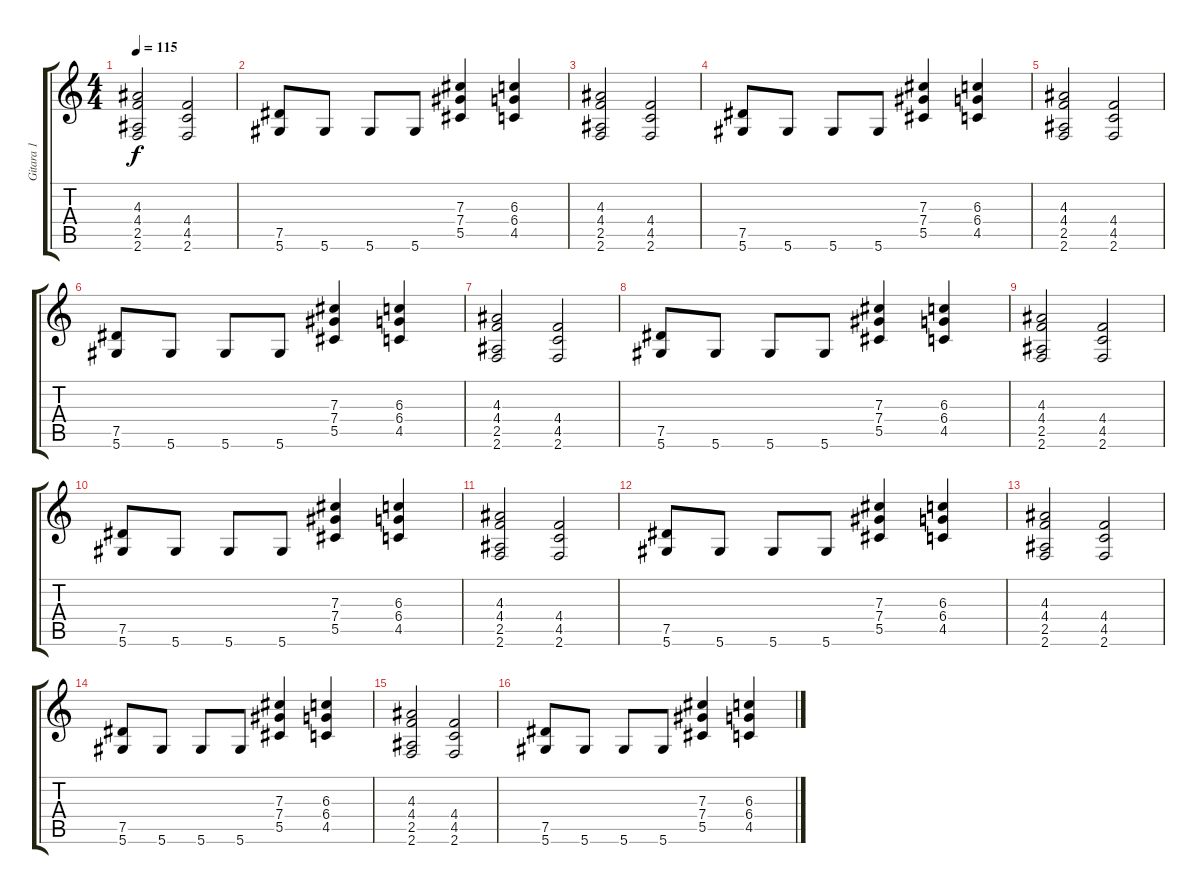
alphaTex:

\track ("Gitara 1" "Gitara 1") {instrument distortionguitar}
\staff {score tabs}
\tuning (Eb4 Bb3 Gb3 Db3 Ab2 Eb2) {hide}
\ts (4 4)
\tempo 115
\clef g2
\ks c
(4.3 4.4 2.5 2.6).2{dy f} (4.4 4.5 2.6).2 |
(7.5 5.6).8 5.6.8 5.6.8 5.6.8 (7.3 7.4 5.5).4 (6.3 6.4 4.5).4 |
(4.3 4.4 2.5 2.6).2 (4.4 4.5 2.6).2 |
(7.5 5.6).8 5.6.8 5.6.8 5.6.8 (7.3 7.4 5.5).4 (6.3 6.4 4.5).4 |
(4.3 4.4 2.5 2.6).2 (4.4 4.5 2.6).2 |
(7.5 5.6).8 5.6.8 5.6.8 5.6.8 (7.3 7.4 5.5).4 (6.3 6.4 4.5).4 |
(4.3 4.4 2.5 2.6).2 (4.4 4.5 2.6).2 |
(7.5 5.6).8 5.6.8 5.6.8 5.6.8 (7.3 7.4 5.5).4 (6.3 6.4 4.5).4 |
(4.3 4.4 2.5 2.6).2 (4.4 4.5 2.6).2 |
(7.5 5.6).8 5.6.8 5.6.8 5.6.8 (7.3 7.4 5.5).4 (6.3 6.4 4.5).4 |
(4.3 4.4 2.5 2.6).2 (4.4 4.5 2.6).2 |
(7.5 5.6).8 5.6.8 5.6.8 5.6.8 (7.3 7.4 5.5).4 (6.3 6.4 4.5).4 |
(4.3 4.4 2.5 2.6).2 (4.4 4.5 2.6).2 |
(7.5 5.6).8 5.6.8 5.6.8 5.6.8 (7.3 7.4 5.5).4 (6.3 6.4 4.5).4 |
(4.3 4.4 2.5 2.6).2 (4.4 4.5 2.6).2 |
(7.5 5.6).8 5.6.8 5.6.8 5.6.8 (7.3 7.4 5.5).4 (6.3 6.4 4.5).4
